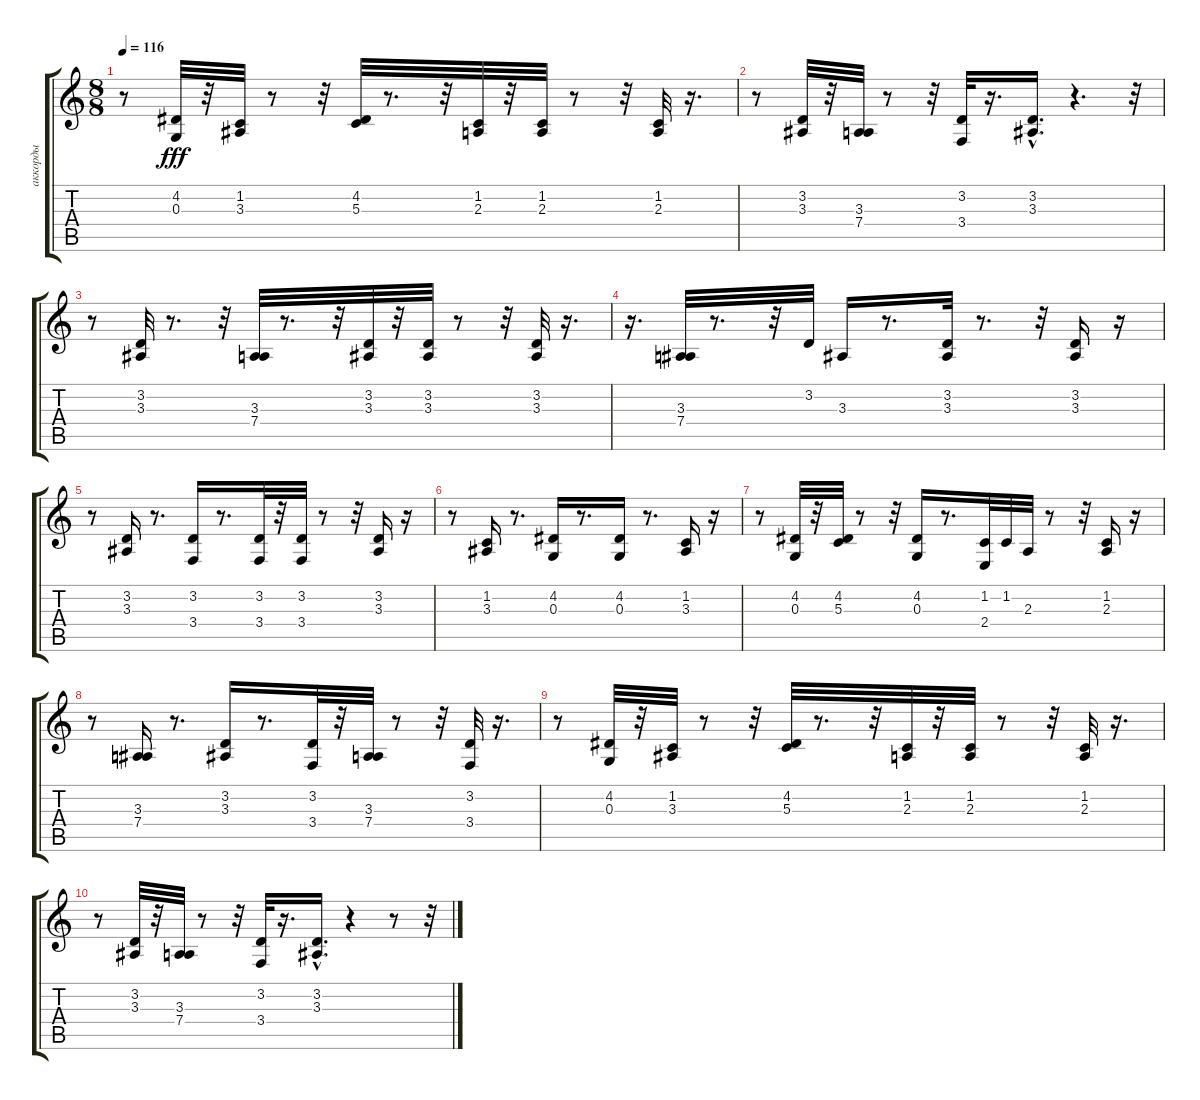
\track ("аккорды" "аккорды") {instrument frenchhorn}
\staff {score tabs}
\tuning (E4 B3 G3 D3 A2 E2) {hide}
\ts (8 8)
\tempo 116
\clef g2
\ks c
r.8{dy fff} (4.2 0.3).32 r.32 (1.2 3.3).32 r.8 r.32 (4.2 5.3).32 r.8{d} r.32 (1.2 2.3).32 r.32 (1.2 2.3).32 r.8 r.32 (1.2 2.3).32 r.16{d} |
r.8 (3.2 3.3).32 r.32 (3.3 7.4).32 r.8 r.32 (3.2 3.4).32 r.16{d} (3.2{hac} 3.3{hac}).16{d} r.4{d} r.32 |
r.8 (3.2 3.3).32 r.8{d} r.32 (3.3 7.4).32 r.8{d} r.32 (3.2 3.3).32 r.32 (3.2 3.3).32 r.8 r.32 (3.2 3.3).32 r.16{d} |
r.16{d} (3.3 7.4).32 r.8{d} r.32 3.2.32 3.3.16 r.8{d} (3.2 3.3).32 r.8{d} r.32 (3.2 3.3).16 r.16 |
r.8 (3.2 3.3).16 r.8{d} (3.2 3.4).16 r.8{d} (3.2 3.4).32 r.32 (3.2 3.4).32 r.8 r.32 (3.2 3.3).16 r.16 |
r.8 (1.2 3.3).16 r.8{d} (4.2 0.3).16 r.8{d} (4.2 0.3).16 r.8{d} (1.2 3.3).16 r.16 |
r.8 (4.2 0.3).32 r.32 (4.2 5.3).32 r.8 r.32 (4.2 0.3).16 r.8{d} (1.2 2.4).32 1.2.32 2.3.32 r.8 r.32 (1.2 2.3).16 r.16 |
r.8 (3.3 7.4).16 r.8{d} (3.2 3.3).16 r.8{d} (3.2 3.4).32 r.32 (3.3 7.4).32 r.8 r.32 (3.2 3.4).32 r.16{d} |
r.8 (4.2 0.3).32 r.32 (1.2 3.3).32 r.8 r.32 (4.2 5.3).32 r.8{d} r.32 (1.2 2.3).32 r.32 (1.2 2.3).32 r.8 r.32 (1.2 2.3).32 r.16{d} |
r.8 (3.2 3.3).32 r.32 (3.3 7.4).32 r.8 r.32 (3.2 3.4).32 r.16{d} (3.2{hac} 3.3{hac}).16{d} r.4 r.8 r.32
